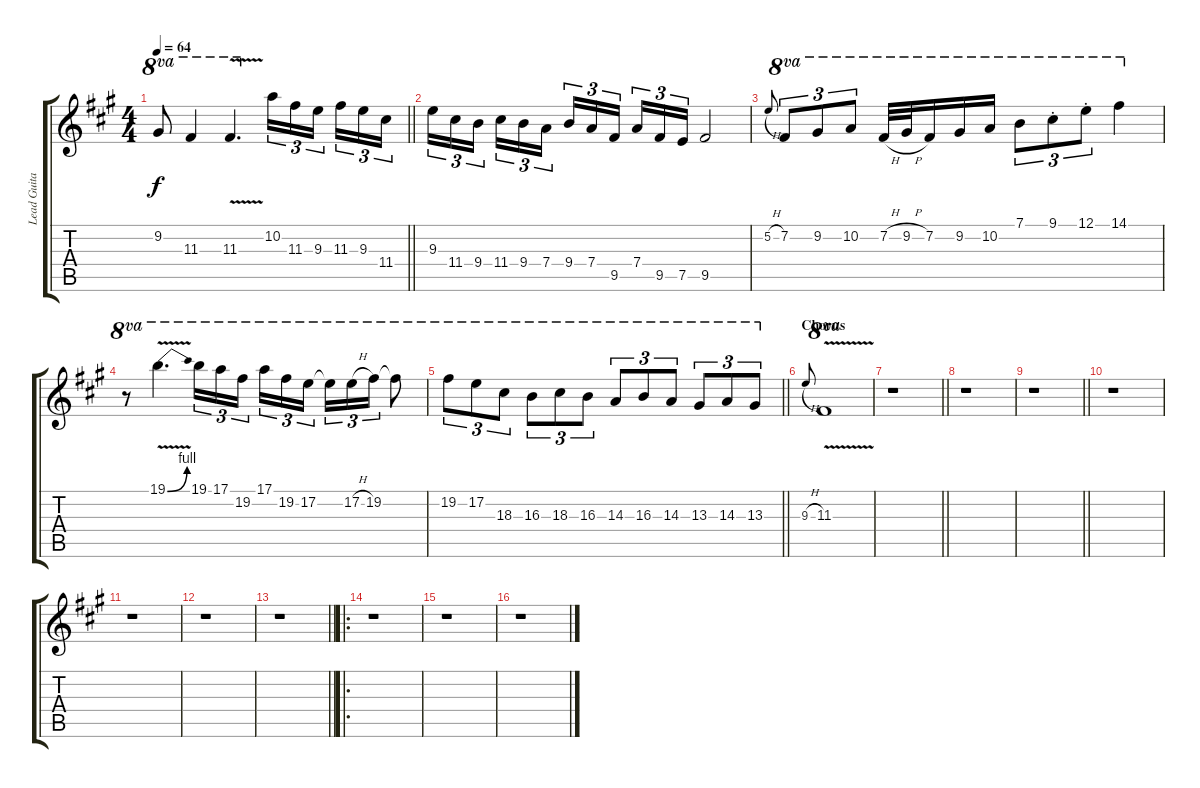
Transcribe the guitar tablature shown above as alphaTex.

\track ("Lead Guitar" "Lead Guita") {instrument distortionguitar}
\staff {score tabs}
\tuning (E4 B3 G3 D3 A2 E2) {hide}
\ts (4 4)
\tempo 64
\clef g2
\barLineRight lightlight
\ks a
9.2.8{ot 8va dy f} 11.3.4{ot 8va} 11.3{v}.4{d ot 8va} 10.2.16{tu (3 2)} 11.3.16{tu (3 2)} 9.3.16{tu (3 2) beam splitsecondary} 11.3.16{tu (3 2)} 9.3.16{tu (3 2)} 11.4.16{tu (3 2)} |
9.3.16{tu (3 2)} 11.4.16{tu (3 2)} 9.4.16{tu (3 2) beam splitsecondary} 11.4.16{tu (3 2)} 9.4.16{tu (3 2)} 7.4.16{tu (3 2)} 9.4.16{tu (3 2)} 7.4.16{tu (3 2)} 9.5.16{tu (3 2) beam splitsecondary} 7.4.16{tu (3 2)} 9.5.16{tu (3 2)} 7.5.16{tu (3 2)} 9.5.2 |
5.2{h}.8{gr onbeat} 7.2.8{tu (3 2) ot 8va} 9.2.8{tu (3 2) ot 8va} 10.2.8{tu (3 2) ot 8va} 7.2{h}.32{ot 8va} 9.2{h}.32{ot 8va} 7.2.16{ot 8va} 9.2.16{ot 8va} 10.2.16{ot 8va} 7.1.8{tu (3 2) ot 8va} 9.1{st}.8{tu (3 2) ot 8va} 12.1{st}.8{tu (3 2) ot 8va} 14.1.4{ot 8va} |
r.8{ot 8va} 19.1{be (bend 0 0 60 4) v}.4{d ot 8va} 19.1.16{tu (3 2) ot 8va} 17.1.16{tu (3 2) ot 8va} 19.2.16{tu (3 2) ot 8va beam splitsecondary} 17.1.16{tu (3 2) ot 8va} 19.2.16{tu (3 2) ot 8va} 17.2.16{tu (3 2) ot 8va} 17.2{t}.16{tu (3 2) ot 8va} 17.2{h}.16{tu (3 2) ot 8va} 19.2.16{tu (3 2) ot 8va} 19.2{t}.8{ot 8va} |
\barLineRight lightlight
19.2.8{tu (3 2) ot 8va} 17.2.8{tu (3 2) ot 8va} 18.3.8{tu (3 2) ot 8va} 16.3.8{tu (3 2) ot 8va} 18.3.8{tu (3 2) ot 8va} 16.3.8{tu (3 2) ot 8va} 14.3.8{tu (3 2) ot 8va} 16.3.8{tu (3 2) ot 8va} 14.3.8{tu (3 2) ot 8va} 13.3.8{tu (3 2) ot 8va} 14.3.8{tu (3 2) ot 8va} 13.3.8{tu (3 2) ot 8va} |
\section ("" "Chorus")
9.3{h}.8{gr onbeat} 11.3{v}.1{ot 8va} |
\barLineRight lightlight
r.1 |
r.1 |
\barLineRight lightlight
r.1 |
r.1 |
r.1 |
r.1 |
\barLineRight lightlight
r.1 |
\ro
r.1 |
r.1 |
r.1
